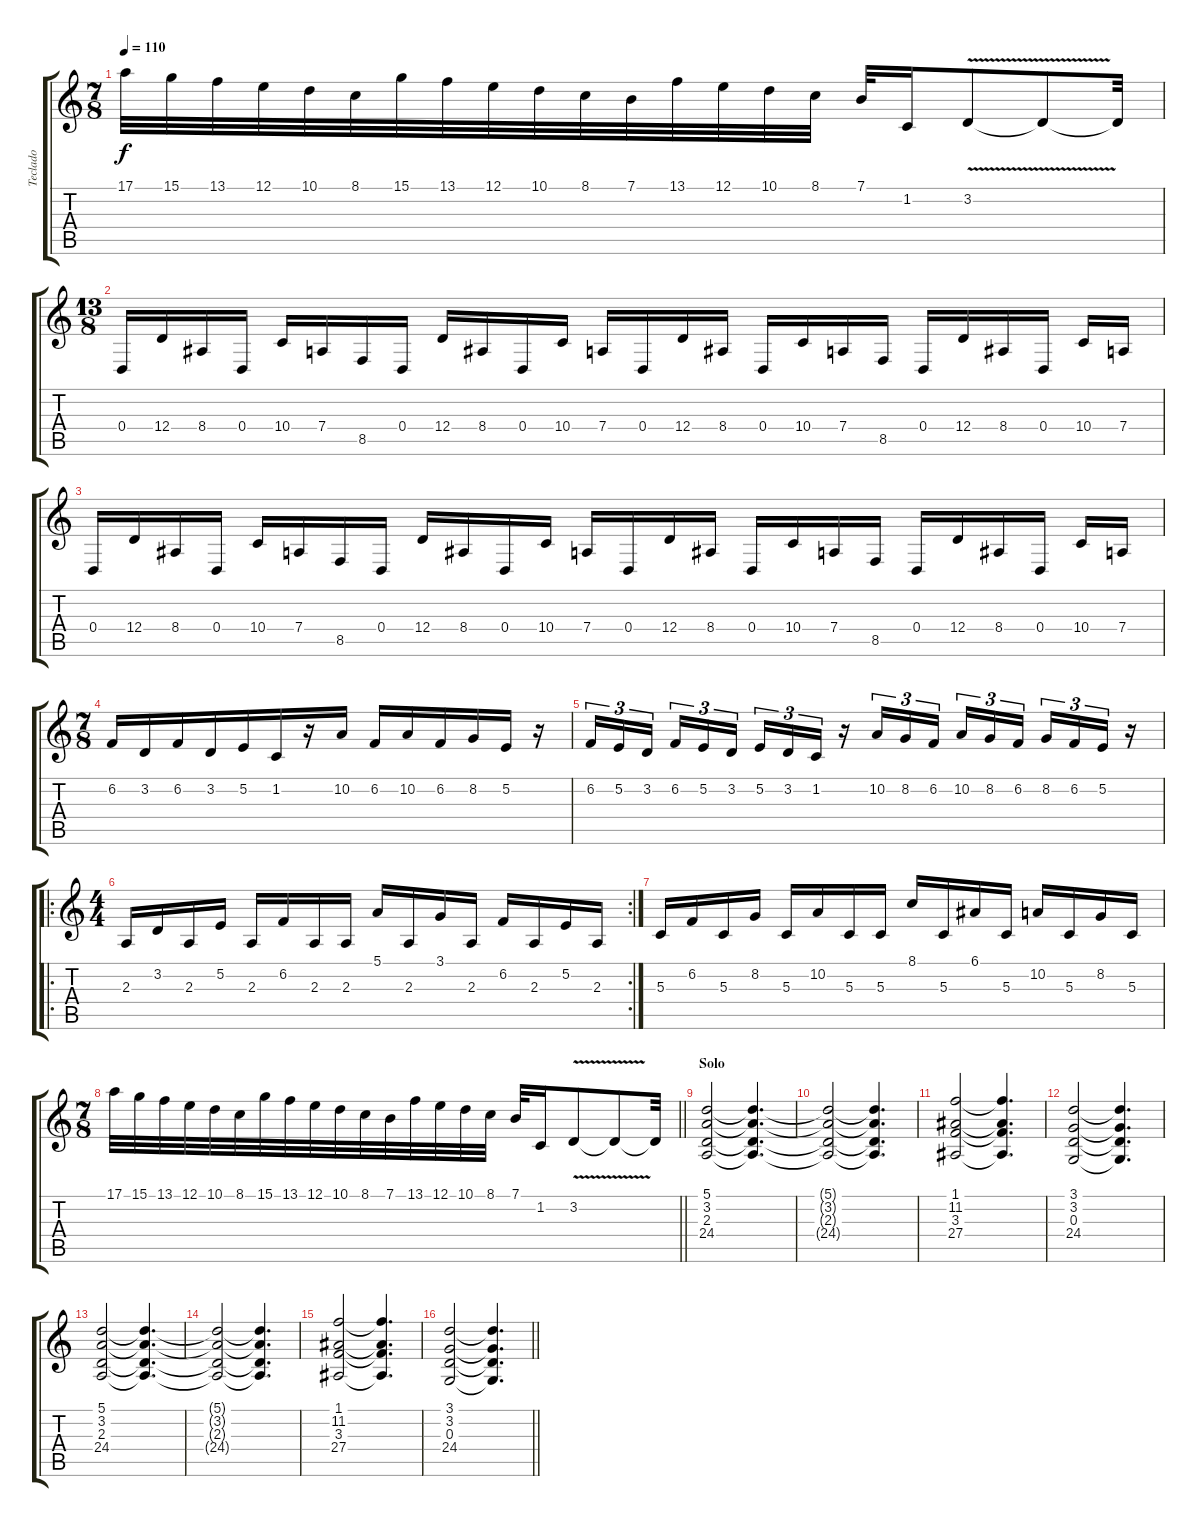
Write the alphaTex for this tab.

\track ("Teclado " "Teclado ") {instrument lead2sawtooth}
\staff {score tabs}
\tuning (E4 B3 G3 D3 A2 E2) {hide}
\ts (7 8)
\tempo 110
\clef g2
\ks c
17.1.32{dy f} 15.1.32 13.1.32 12.1.32 10.1.32 8.1.32 15.1.32 13.1.32 12.1.32 10.1.32 8.1.32 7.1.32 13.1.32 12.1.32 10.1.32 8.1.32 7.1.32 1.2.16 3.2{v}.8 3.2{t}.8 3.2{t}.32 |
\ts (13 8)
0.4.16 12.4.16 8.4.16 0.4.16 10.4.16 7.4.16 8.5.16 0.4.16 12.4.16 8.4.16 0.4.16 10.4.16 7.4.16 0.4.16 12.4.16 8.4.16 0.4.16 10.4.16 7.4.16 8.5.16 0.4.16 12.4.16 8.4.16 0.4.16 10.4.16 7.4.16 |
0.4.16 12.4.16 8.4.16 0.4.16 10.4.16 7.4.16 8.5.16 0.4.16 12.4.16 8.4.16 0.4.16 10.4.16 7.4.16 0.4.16 12.4.16 8.4.16 0.4.16 10.4.16 7.4.16 8.5.16 0.4.16 12.4.16 8.4.16 0.4.16 10.4.16 7.4.16 |
\ts (7 8)
6.2.16 3.2.16 6.2.16 3.2.16 5.2.16 1.2.16 r.16 10.2.16 6.2.16 10.2.16 6.2.16 8.2.16 5.2.16 r.16 |
6.2.16{tu (3 2)} 5.2.16{tu (3 2)} 3.2.16{tu (3 2)} 6.2.16{tu (3 2)} 5.2.16{tu (3 2)} 3.2.16{tu (3 2)} 5.2.16{tu (3 2)} 3.2.16{tu (3 2)} 1.2.16{tu (3 2)} r.16 10.2.16{tu (3 2)} 8.2.16{tu (3 2)} 6.2.16{tu (3 2) beam splitsecondary} 10.2.16{tu (3 2)} 8.2.16{tu (3 2)} 6.2.16{tu (3 2) beam splitsecondary} 8.2.16{tu (3 2)} 6.2.16{tu (3 2)} 5.2.16{tu (3 2)} r.16 |
\ro
\rc 2
\ts (4 4)
2.3.16 3.2.16 2.3.16 5.2.16 2.3.16 6.2.16 2.3.16 2.3.16 5.1.16 2.3.16 3.1.16 2.3.16 6.2.16 2.3.16 5.2.16 2.3.16 |
5.3.16 6.2.16 5.3.16 8.2.16 5.3.16 10.2.16 5.3.16 5.3.16 8.1.16 5.3.16 6.1.16 5.3.16 10.2.16 5.3.16 8.2.16 5.3.16 |
\ts (7 8)
\barLineRight lightlight
17.1.32 15.1.32 13.1.32 12.1.32 10.1.32 8.1.32 15.1.32 13.1.32 12.1.32 10.1.32 8.1.32 7.1.32 13.1.32 12.1.32 10.1.32 8.1.32 7.1.32 1.2.16 3.2{v}.8 3.2{t}.8 3.2{t}.32 |
\section ("" "Solo ")
(5.1 3.2 2.3 24.4).2{volume 10 instrument stringensemble1} (5.1{t} 3.2{t} 2.3{t} 24.4{t}).4{d} |
(5.1{t} 3.2{t} 2.3{t} 24.4{t}).2 (5.1{t} 3.2{t} 2.3{t} 24.4{t}).4{d} |
(1.1 11.2 3.3 27.4).2 (1.1{t} 11.2{t} 3.3{t} 27.4{t}).4{d} |
(3.1 3.2 0.3 24.4).2 (3.1{t} 3.2{t} 0.3{t} 24.4{t}).4{d} |
(5.1 3.2 2.3 24.4).2 (5.1{t} 3.2{t} 2.3{t} 24.4{t}).4{d} |
(5.1{t} 3.2{t} 2.3{t} 24.4{t}).2 (5.1{t} 3.2{t} 2.3{t} 24.4{t}).4{d} |
(1.1 11.2 3.3 27.4).2 (1.1{t} 11.2{t} 3.3{t} 27.4{t}).4{d} |
\barLineRight lightlight
(3.1 3.2 0.3 24.4).2 (3.1{t} 3.2{t} 0.3{t} 24.4{t}).4{d}
